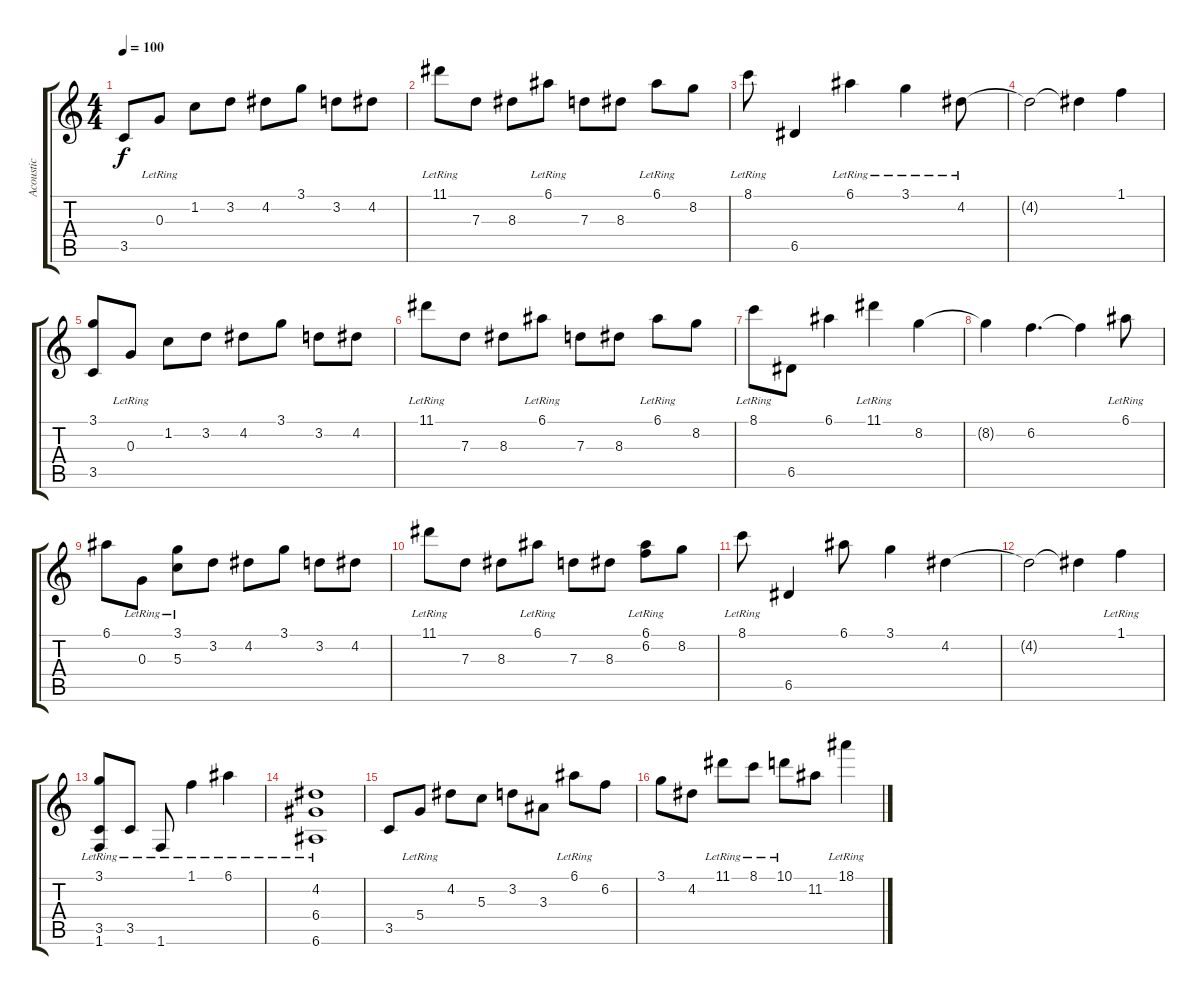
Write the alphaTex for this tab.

\track ("Acoustic" "Acoustic") {instrument acousticguitarsteel}
\staff {score tabs}
\tuning (E4 B3 G3 D3 A2 E2) {hide}
\ts (4 4)
\tempo 100
\clef g2
\ks c
3.5.8{dy f instrument acousticguitarsteel} 0.3{lr}.8 1.2.8 3.2.8 4.2.8 3.1.8 3.2.8 4.2.8 |
11.1{lr}.8 7.3.8 8.3.8 6.1{lr}.8 7.3.8 8.3.8 6.1{lr}.8 8.2.8 |
8.1{lr}.8 6.5.4 6.1{lr}.4 3.1{lr}.4 4.2{lr}.8 |
4.2{t}.2 4.2{t}.4 1.1.4 |
(3.1 3.5).8 0.3{lr}.8 1.2.8 3.2.8 4.2.8 3.1.8 3.2.8 4.2.8 |
11.1{lr}.8 7.3.8 8.3.8 6.1{lr}.8 7.3.8 8.3.8 6.1{lr}.8 8.2.8 |
8.1{lr}.8 6.5.8 6.1.4 11.1{lr}.4 8.2.4 |
8.2{t}.4 6.2.4{d} 6.2{t}.4 6.1{lr}.8 |
6.1.8 0.3{lr}.8 (3.1{lr} 5.3).8 3.2.8 4.2.8 3.1.8 3.2.8 4.2.8 |
11.1{lr}.8 7.3.8 8.3.8 6.1{lr}.8 7.3.8 8.3.8 (6.1{lr} 6.2{lr}).8 8.2.8 |
8.1{lr}.8 6.5.4 6.1.8 3.1.4 4.2.4 |
4.2{t}.2 4.2{t}.4 1.1{lr}.4 |
(3.1{lr} 3.5{lr} 1.6{lr}).8 3.5{lr}.8 1.6{lr}.8 1.1{lr}.4 6.1{lr}.4 |
(4.2{lr} 6.4{lr} 6.6).1 |
3.5.8 5.4{lr}.8 4.2.8 5.3.8 3.2.8 3.3.8 6.1{lr}.8 6.2.8 |
3.1.8 4.2.8 11.1{lr}.8 8.1{lr}.8 10.1{lr}.8 11.2.8 18.1{lr}.4
